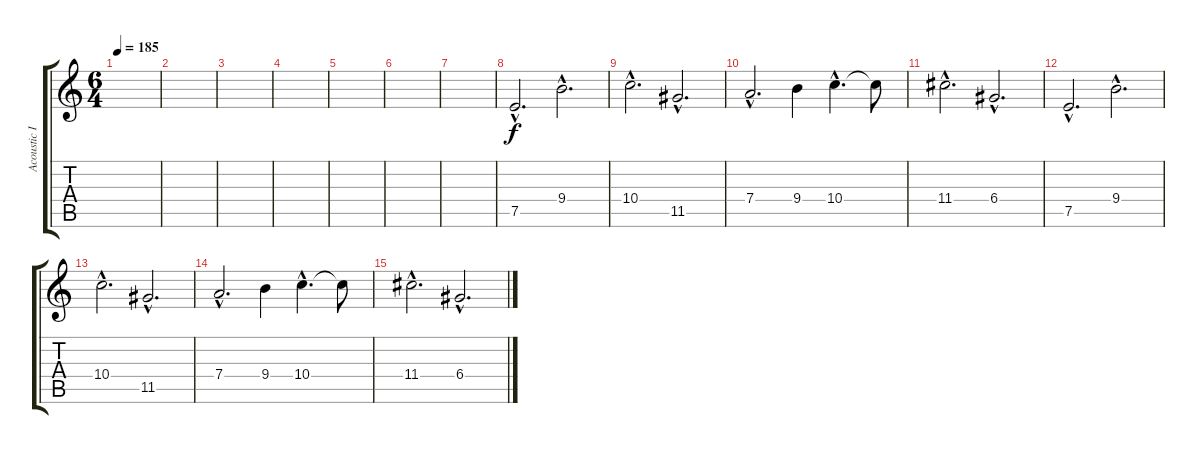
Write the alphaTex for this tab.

\track ("Acoustic II" "Acoustic I") {instrument acousticguitarsteel}
\staff {score tabs}
\tuning (E4 B3 G3 D3 A2 E2) {hide}
\ts (6 4)
\tempo 185
\clef g2
\ks c
|
|
|
|
|
|
|
7.5{hac}.2{d instrument electricguitarclean} 9.4{hac}.2{d} |
10.4{hac}.2{d} 11.5{hac}.2{d} |
7.4{hac}.2{d} 9.4.4 10.4{hac}.4{d} 10.4{t}.8 |
11.4{hac}.2{d} 6.4{hac}.2{d} |
7.5{hac}.2{d} 9.4{hac}.2{d} |
10.4{hac}.2{d} 11.5{hac}.2{d} |
7.4{hac}.2{d} 9.4.4 10.4{hac}.4{d} 10.4{t}.8 |
11.4{hac}.2{d} 6.4{hac}.2{d}
